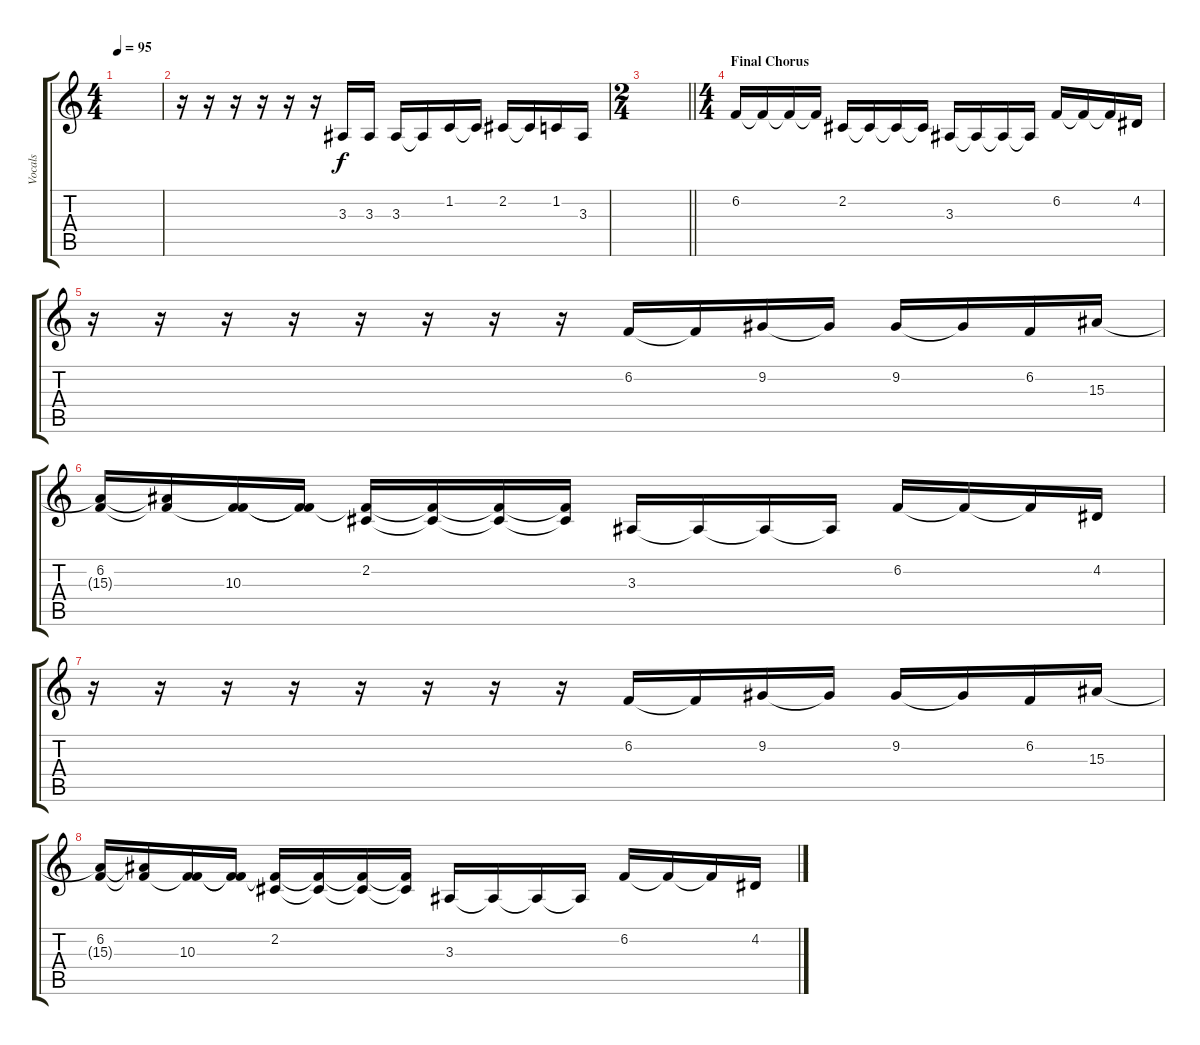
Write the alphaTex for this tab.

\track ("Vocals" "Vocals") {instrument tenorsax}
\staff {score tabs}
\tuning (E4 B3 G3 D3 A2 E2) {hide}
\ts (4 4)
\tempo 95
\clef g2
\ks c
|
r.16 r.16 r.16 r.16 r.16 r.16 3.3.16 3.3.16 3.3.16 3.3{t}.16 1.2.16 1.2{t}.16 2.2.16 2.2{t}.16 1.2.16 3.3.16 |
\ts (2 4)
\barLineRight lightlight
|
\ts (4 4)
\section ("" "Final Chorus")
6.2.16 6.2{t}.16 6.2{t}.16 6.2{t}.16 2.2.16 2.2{t}.16 2.2{t}.16 2.2{t}.16 3.3.16 3.3{t}.16 3.3{t}.16 3.3{t}.16 6.2.16 6.2{t}.16 6.2{t}.16 4.2.16 |
r.16 r.16 r.16 r.16 r.16 r.16 r.16 r.16 6.2.16 6.2{t}.16 9.2.16 9.2{t}.16 9.2.16 9.2{t}.16 6.2.16 15.3.16 |
(6.2 15.3{t}).16 (6.2{t} 15.3{t}).16 (6.2{t} 10.3).16 (6.2{t} 10.3{t}).16 (2.2 10.3{t}).16 (2.2{t} 10.3{t}).16 (2.2{t} 10.3{t}).16 (2.2{t} 10.3{t}).16 3.3.16 3.3{t}.16 3.3{t}.16 3.3{t}.16 6.2.16 6.2{t}.16 6.2{t}.16 4.2.16 |
r.16 r.16 r.16 r.16 r.16 r.16 r.16 r.16 6.2.16 6.2{t}.16 9.2.16 9.2{t}.16 9.2.16 9.2{t}.16 6.2.16 15.3.16 |
(6.2 15.3{t}).16 (6.2{t} 15.3{t}).16 (6.2{t} 10.3).16 (6.2{t} 10.3{t}).16 (2.2 10.3{t}).16 (2.2{t} 10.3{t}).16 (2.2{t} 10.3{t}).16 (2.2{t} 10.3{t}).16 3.3.16 3.3{t}.16 3.3{t}.16 3.3{t}.16 6.2.16 6.2{t}.16 6.2{t}.16 4.2.16
